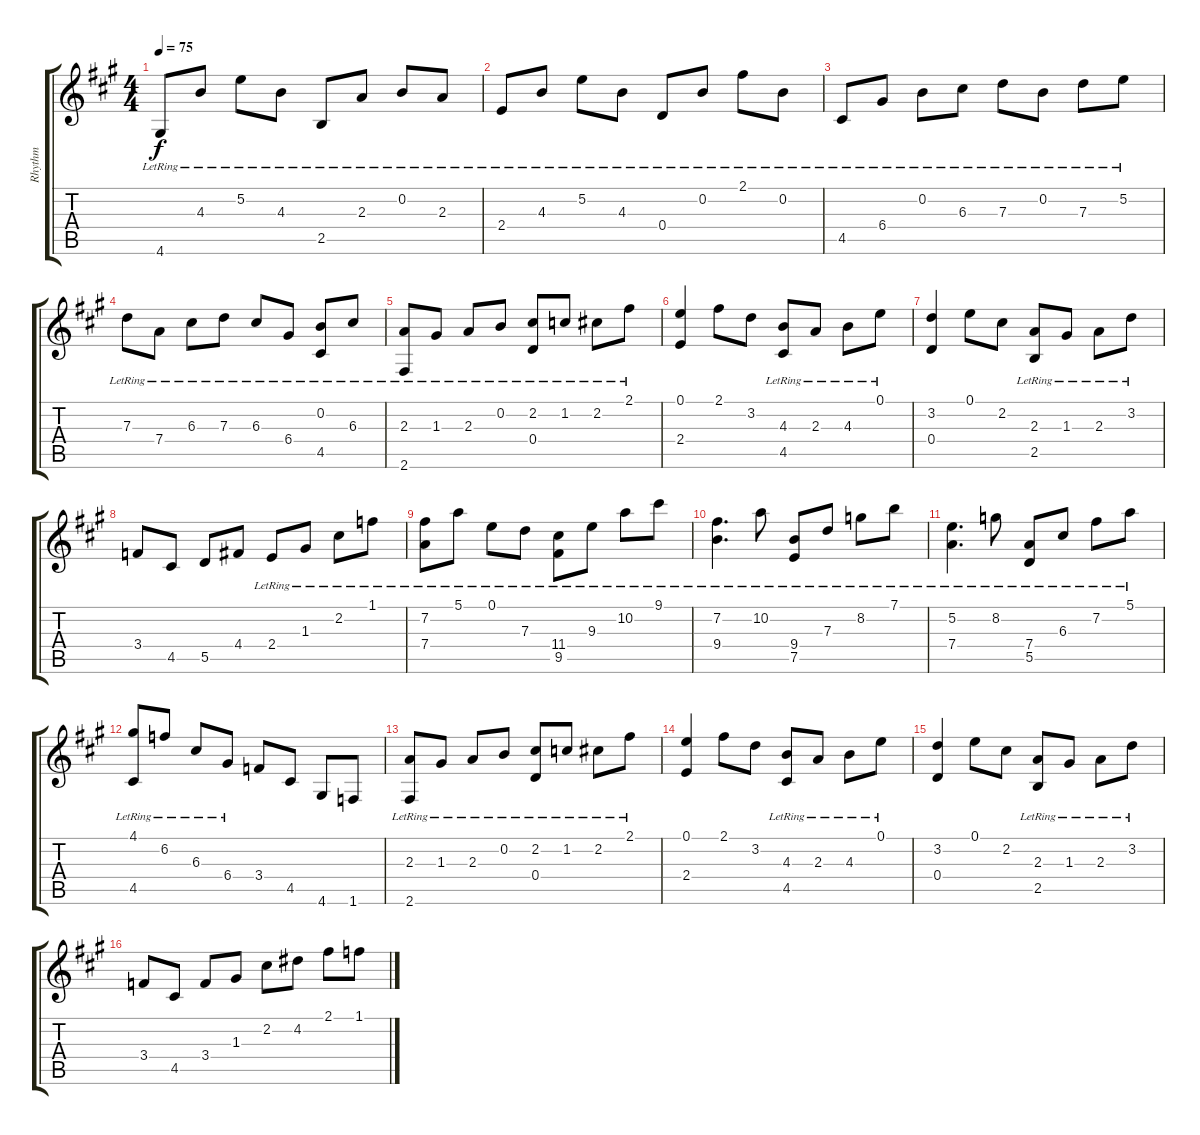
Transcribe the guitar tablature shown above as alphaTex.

\track ("Rhythm" "Rhythm") {instrument acousticguitarnylon}
\staff {score tabs}
\tuning (E4 B3 G3 D3 A2 E2) {hide}
\ts (4 4)
\tempo 75
\clef g2
\ks f#minor
4.6{lr}.8{dy f} 4.3{lr}.8 5.2{lr}.8 4.3{lr}.8 2.5{lr}.8 2.3{lr}.8 0.2{lr}.8 2.3{lr}.8 |
2.4{lr}.8 4.3{lr}.8 5.2{lr}.8 4.3{lr}.8 0.4{lr}.8 0.2{lr}.8 2.1{lr}.8 0.2{lr}.8 |
4.5{lr}.8 6.4{lr}.8 0.2{lr}.8 6.3{lr}.8 7.3{lr}.8 0.2{lr}.8 7.3{lr}.8 5.2{lr}.8 |
7.3{lr}.8 7.4{lr}.8 6.3{lr}.8 7.3{lr}.8 6.3{lr}.8 6.4{lr}.8 (0.2{lr} 4.5).8 6.3{lr}.8 |
(2.3{lr} 2.6{lr}).8 1.3{lr}.8 2.3{lr}.8 0.2{lr}.8 (2.2{lr} 0.4{lr}).8 1.2{lr}.8 2.2{lr}.8 2.1{lr}.8 |
(0.1 2.4).4 2.1.8 3.2.8 (4.3{lr} 4.5{lr}).8 2.3{lr}.8 4.3{lr}.8 0.1{lr}.8 |
(3.2 0.4).4 0.1.8 2.2.8 (2.3{lr} 2.5{lr}).8 1.3{lr}.8 2.3{lr}.8 3.2{lr}.8 |
3.4.8 4.5.8 5.5.8 4.4.8 2.4{lr}.8 1.3{lr}.8 2.2{lr}.8 1.1{lr}.8 |
(7.2{lr} 7.4{lr}).8 5.1{lr}.8 0.1{lr}.8 7.3{lr}.8 (11.4{lr} 9.5{lr}).8 9.3{lr}.8 10.2{lr}.8 9.1{lr}.8 |
(7.2{lr} 9.4{lr}).4{d} 10.2{lr}.8 (9.4{lr} 7.5{lr}).8 7.3{lr}.8 8.2{lr}.8 7.1{lr}.8 |
(5.2{lr} 7.4{lr}).4{d} 8.2{lr}.8 (7.4{lr} 5.5{lr}).8 6.3{lr}.8 7.2{lr}.8 5.1{lr}.8 |
(4.1{lr} 4.5{lr}).8 6.2{lr}.8 6.3{lr}.8 6.4{lr}.8 3.4.8 4.5.8 4.6.8 1.6.8 |
(2.3{lr} 2.6{lr}).8 1.3{lr}.8 2.3{lr}.8 0.2{lr}.8 (2.2{lr} 0.4{lr}).8 1.2{lr}.8 2.2{lr}.8 2.1{lr}.8 |
(0.1 2.4).4 2.1.8 3.2.8 (4.3{lr} 4.5{lr}).8 2.3{lr}.8 4.3{lr}.8 0.1{lr}.8 |
(3.2 0.4).4 0.1.8 2.2.8 (2.3{lr} 2.5{lr}).8 1.3{lr}.8 2.3{lr}.8 3.2{lr}.8 |
3.4.8 4.5.8 3.4.8 1.3.8 2.2.8 4.2.8 2.1.8 1.1.8
